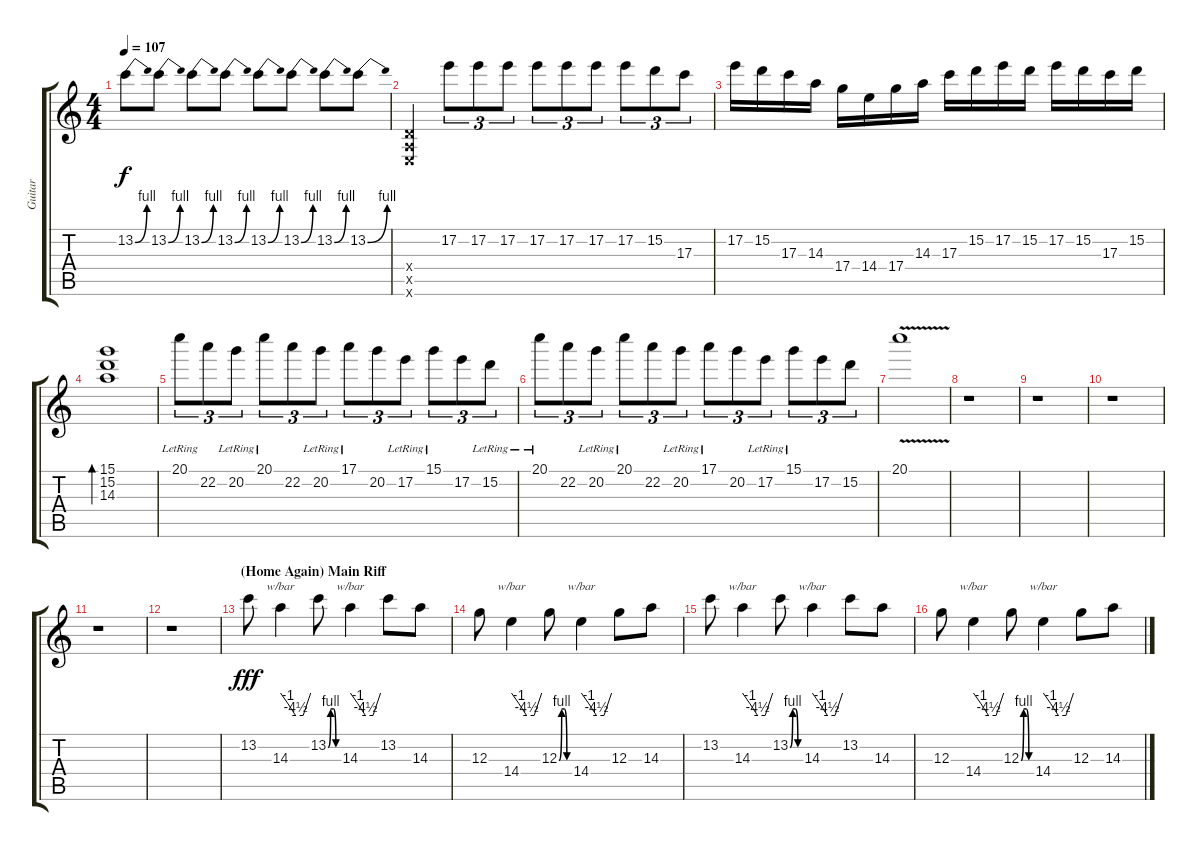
\track ("Guitar" "Guitar") {instrument overdrivenguitar}
\staff {score tabs}
\tuning (E4 B3 G3 D3 A2 E2) {hide}
\ts (4 4)
\tempo 107
\clef g2
\ks c
13.2{be (bend 0 0 60 4)}.8{dy f} 13.2{be (bend 0 0 60 4)}.8 13.2{be (bend 0 0 60 4)}.8 13.2{be (bend 0 0 60 4)}.8 13.2{be (bend 0 0 60 4)}.8 13.2{be (bend 0 0 60 4)}.8 13.2{be (bend 0 0 60 4)}.8 13.2{be (bend 0 0 60 4)}.8 |
(0.4{x} 0.5{x} 0.6{x}).4 17.2.8{tu (3 2)} 17.2.8{tu (3 2)} 17.2.8{tu (3 2)} 17.2.8{tu (3 2)} 17.2.8{tu (3 2)} 17.2.8{tu (3 2)} 17.2.8{tu (3 2)} 15.2.8{tu (3 2)} 17.3.8{tu (3 2)} |
17.2.16 15.2.16 17.3.16 14.3.16 17.4.16 14.4.16 17.4.16 14.3.16 17.3.16 15.2.16 17.2.16 15.2.16 17.2.16 15.2.16 17.3.16 15.2.16 |
(15.1 15.2 14.3).1{bd 480} |
20.1{lr}.8{tu (3 2)} 22.2.8{tu (3 2)} 20.2{lr}.8{tu (3 2)} 20.1{lr}.8{tu (3 2)} 22.2.8{tu (3 2)} 20.2{lr}.8{tu (3 2)} 17.1{lr}.8{tu (3 2)} 20.2.8{tu (3 2)} 17.2{lr}.8{tu (3 2)} 15.1{lr}.8{tu (3 2)} 17.2.8{tu (3 2)} 15.2{lr}.8{tu (3 2)} |
20.1{lr}.8{tu (3 2)} 22.2.8{tu (3 2)} 20.2{lr}.8{tu (3 2)} 20.1{lr}.8{tu (3 2)} 22.2.8{tu (3 2)} 20.2{lr}.8{tu (3 2)} 17.1{lr}.8{tu (3 2)} 20.2.8{tu (3 2)} 17.2{lr}.8{tu (3 2)} 15.1{lr}.8{tu (3 2)} 17.2.8{tu (3 2)} 15.2.8{tu (3 2)} |
20.1{v}.1 |
r.1 |
r.1 |
r.1 |
r.1 |
r.1 |
\section ("" "(Home Again) Main Riff")
13.2.8{dy fff volume 16 instrument overdrivenguitar} 14.3.4{tbe (custom default 0 0 15 -4 30 -18 45 -18 60 0)} 13.2{be (custom 0 0 15 4 30 4 45 0 60 0)}.8 14.3.4{tbe (custom default 0 0 15 -4 30 -18 45 -18 60 0)} 13.2.8 14.3.8 |
12.3.8 14.4.4{tbe (custom default 0 0 15 -4 30 -18 45 -18 60 0)} 12.3{be (custom 0 0 15 4 30 4 45 0 60 0)}.8 14.4.4{tbe (custom default 0 0 15 -4 30 -18 45 -18 60 0)} 12.3.8 14.3.8 |
13.2.8 14.3.4{tbe (custom default 0 0 15 -4 30 -18 45 -18 60 0)} 13.2{be (custom 0 0 15 4 30 4 45 0 60 0)}.8 14.3.4{tbe (custom default 0 0 15 -4 30 -18 45 -18 60 0)} 13.2.8 14.3.8 |
12.3.8 14.4.4{tbe (custom default 0 0 15 -4 30 -18 45 -18 60 0)} 12.3{be (custom 0 0 15 4 30 4 45 0 60 0)}.8 14.4.4{tbe (custom default 0 0 15 -4 30 -18 45 -18 60 0)} 12.3.8 14.3.8
